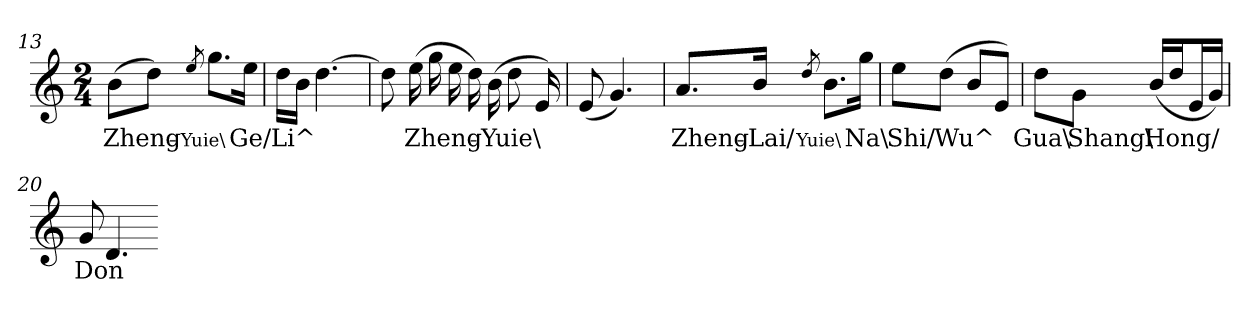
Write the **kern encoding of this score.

**kern	**text
*part1	*part1
*staff1	*staff1
*clefG2	*
*M2/4	*
=13	=13
(8b\L	Zheng-
8dd\J)	.
8qee	Yuie\
8.gg\L	.
16ee\Jk	Ge/
=14	=14
16dd\LL	Li^
16b\JJ	.
[4.dd	.
=15	=15
8dd]	.
(16ee	Zheng-
16gg	.
16ee	.
16dd)	.
(16b	Yuie\
8dd	.
16e)	.
=16	=16
(8e	.
4.g)	.
=17	=17
8.a/L	Zheng-
16b/Jk	Lai/
8qdd	Yuie\
8.b\L	.
16gg\Jk	Na\
=18	=18
8ee\L	Shi/
(8dd\J	Wu^
8b/L	.
8e/J)	.
=19	=19
8dd\L	Gua\
8g\J	Shang\
(16b/LL	Hong/
16dd/J	.
16e/L	.
16g/JJ)	.
=20	=20
8g	Don-
4.d	.
=-	=-
*-	*-
